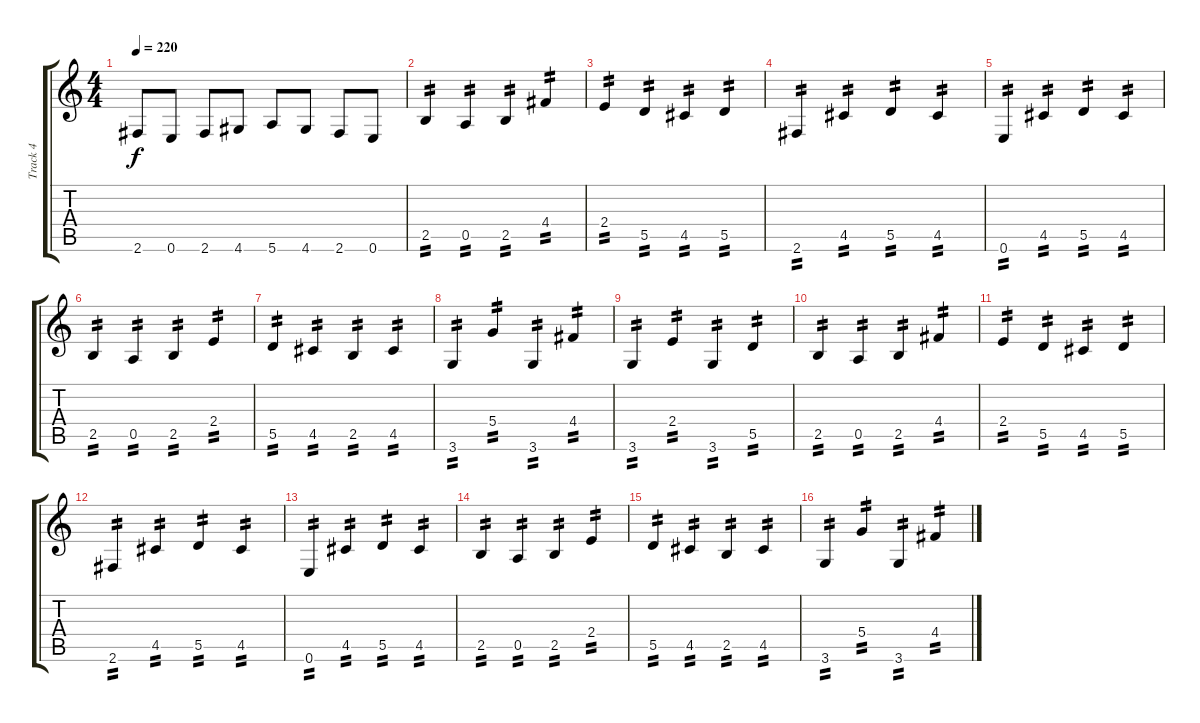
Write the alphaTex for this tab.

\track ("Track 4" "Track 4") {instrument distortionguitar}
\staff {score tabs}
\tuning (E4 B3 G3 D3 A2 E2) {hide}
\ts (4 4)
\tempo 220
\clef g2
\ks c
2.6.8{dy f} 0.6.8 2.6.8 4.6.8 5.6.8 4.6.8 2.6.8 0.6.8 |
2.5.4{tp 2} 0.5.4{tp 2} 2.5.4{tp 2} 4.4.4{tp 2} |
2.4.4{tp 2} 5.5.4{tp 2} 4.5.4{tp 2} 5.5.4{tp 2} |
2.6.4{tp 2} 4.5.4{tp 2} 5.5.4{tp 2} 4.5.4{tp 2} |
0.6.4{tp 2} 4.5.4{tp 2} 5.5.4{tp 2} 4.5.4{tp 2} |
2.5.4{tp 2} 0.5.4{tp 2} 2.5.4{tp 2} 2.4.4{tp 2} |
5.5.4{tp 2} 4.5.4{tp 2} 2.5.4{tp 2} 4.5.4{tp 2} |
3.6.4{tp 2} 5.4.4{tp 2} 3.6.4{tp 2} 4.4.4{tp 2} |
3.6.4{tp 2} 2.4.4{tp 2} 3.6.4{tp 2} 5.5.4{tp 2} |
2.5.4{tp 2} 0.5.4{tp 2} 2.5.4{tp 2} 4.4.4{tp 2} |
2.4.4{tp 2} 5.5.4{tp 2} 4.5.4{tp 2} 5.5.4{tp 2} |
2.6.4{tp 2} 4.5.4{tp 2} 5.5.4{tp 2} 4.5.4{tp 2} |
0.6.4{tp 2} 4.5.4{tp 2} 5.5.4{tp 2} 4.5.4{tp 2} |
2.5.4{tp 2} 0.5.4{tp 2} 2.5.4{tp 2} 2.4.4{tp 2} |
5.5.4{tp 2} 4.5.4{tp 2} 2.5.4{tp 2} 4.5.4{tp 2} |
3.6.4{tp 2} 5.4.4{tp 2} 3.6.4{tp 2} 4.4.4{tp 2}
